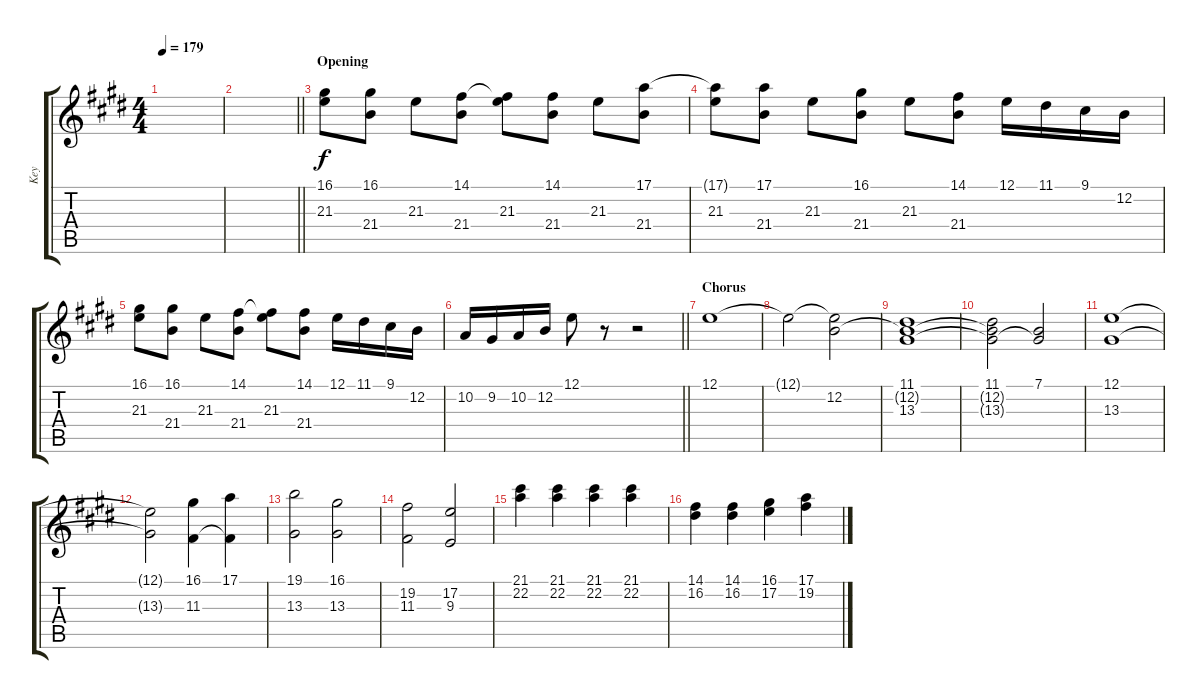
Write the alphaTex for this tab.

\track ("Key" "Key") {instrument stringensemble1}
\staff {score tabs}
\tuning (E4 B3 G3 D3 A2 E2) {hide}
\ts (4 4)
\tempo 179
\clef g2
\ks e
|
\barLineRight lightlight
|
\section ("" "Opening")
(16.1 21.3).8 (16.1 21.4).8 21.3.8 (14.1 21.4).8 (14.1{t} 21.3).8 (14.1 21.4).8 21.3.8 (17.1 21.4).8 |
(17.1{t} 21.3).8 (17.1 21.4).8 21.3.8 (16.1 21.4).8 21.3.8 (14.1 21.4).8 12.1.16 11.1.16 9.1.16 12.2.16 |
(16.1 21.3).8 (16.1 21.4).8 21.3.8 (14.1 21.4).8 (14.1{t} 21.3).8 (14.1 21.4).8 12.1.16 11.1.16 9.1.16 12.2.16 |
\barLineRight lightlight
10.2.16 9.2.16 10.2.16 12.2.16 12.1.8 r.8 r.2 |
\section ("" "Chorus")
12.1.1 |
12.1{t}.2 (12.1{t} 12.2).2 |
(11.1 12.2{t} 13.3).1 |
(11.1 12.2{t} 13.3{t}).2 (7.1 13.3{t}).2 |
(12.1 13.3).1 |
(12.1{t} 13.3{t}).2 (16.1 11.3).4 (17.1 11.3{t}).4 |
(19.1 13.3).2 (16.1 13.3).2 |
(19.2 11.3).2 (17.2 9.3).2 |
(21.1 22.2).4 (21.1 22.2).4 (21.1 22.2).4 (21.1 22.2).4 |
(14.1 16.2).4 (14.1 16.2).4 (16.1 17.2).4 (17.1 19.2).4
